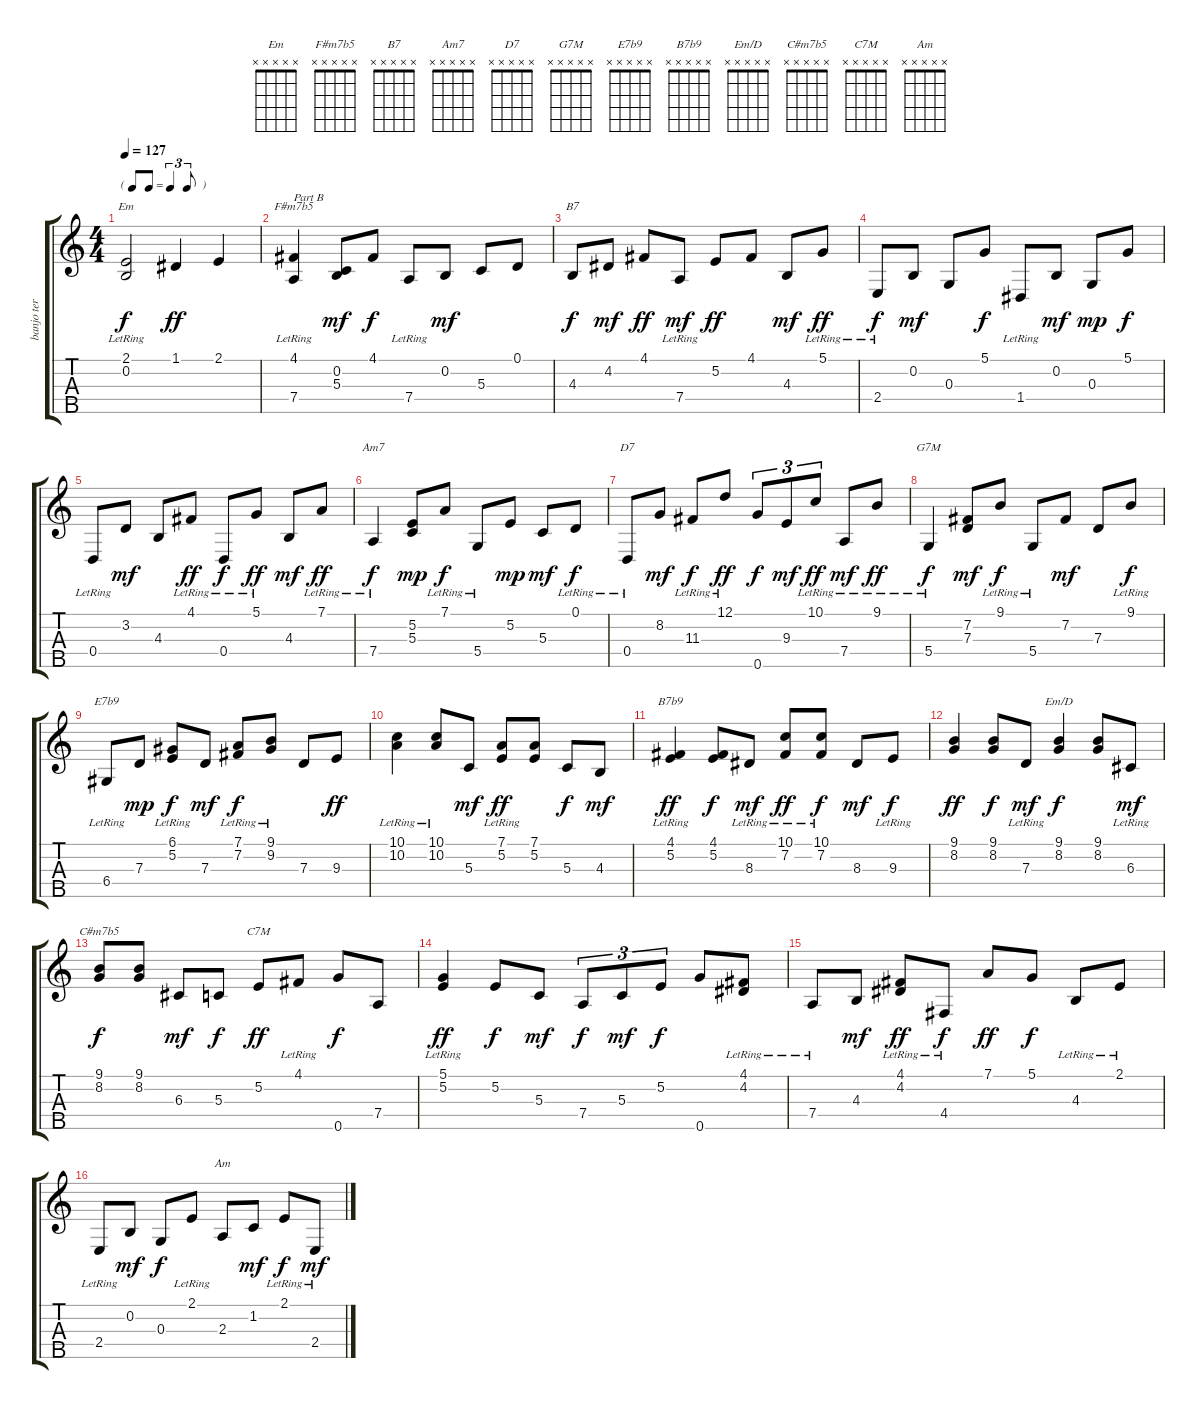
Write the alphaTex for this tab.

\track ("banjo ter" "banjo ter") {instrument shamisen}
\staff {score tabs}
\tuning (D4 B3 G3 D3 G4) {hide}
\chord ("Em" x x x x x) {firstfret 0}
\chord ("F#m7b5" x x x x x) {firstfret 0}
\chord ("B7" x x x x x) {firstfret 0}
\chord ("Am7" x x x x x) {firstfret 0}
\chord ("D7" x x x x x) {firstfret 0}
\chord ("G7M" x x x x x) {firstfret 0}
\chord ("E7b9" x x x x x) {firstfret 0}
\chord ("B7b9" x x x x x) {firstfret 0}
\chord ("Em/D" x x x x x) {firstfret 0}
\chord ("C#m7b5" x x x x x) {firstfret 0}
\chord ("C7M" x x x x x) {firstfret 0}
\chord ("Am" x x x x x) {firstfret 0}
\ts (4 4)
\tf triplet8th
\tempo 127
\clef g2
\ks c
(2.1{lr} 0.2{lr}).2{ch "Em" dy f} 1.1.4{dy ff} 2.1.4 |
(4.1 7.4{lr}).4{ch "F#m7b5" txt "Part B"} (0.2 5.3).8{dy mf} 4.1.8{dy f} 7.4{lr}.8 0.2.8{dy mf} 5.3.8 0.1.8 |
4.3.8{ch "B7" dy f} 4.2.8{dy mf} 4.1.8{dy ff} 7.4{lr}.8{dy mf} 5.2.8{dy ff} 4.1.8 4.3.8{dy mf} 5.1{lr}.8{dy ff} |
2.4{lr}.8{dy f} 0.2.8{dy mf} 0.3.8 5.1.8{dy f} 1.4{lr}.8 0.2.8{dy mf} 0.3.8{dy mp} 5.1.8{dy f} |
0.4{lr}.8 3.2.8{dy mf} 4.3.8 4.1{lr}.8{dy ff} 0.4{lr}.8{dy f} 5.1{lr}.8{dy ff} 4.3.8{dy mf} 7.1{lr}.8{dy ff} |
7.4{lr}.4{ch "Am7" dy f} (5.2 5.3).8{dy mp} 7.1{lr}.8{dy f} 5.4{lr}.8 5.2.8{dy mp} 5.3.8{dy mf} 0.1{lr}.8{dy f} |
0.4{lr}.8{ch "D7"} 8.2.8{dy mf} 11.3{lr}.8{dy f} 12.1{lr}.8{dy ff} 0.5.8{tu (3 2) dy f} 9.3.8{tu (3 2) dy mf} 10.1{lr}.8{tu (3 2) dy ff} 7.4{lr}.8{dy mf} 9.1{lr}.8{dy ff} |
5.4{lr}.4{ch "G7M" dy f} (7.2 7.3).8{dy mf} 9.1{lr}.8{dy f} 5.4{lr}.8 7.2.8{dy mf} 7.3.8 9.1{lr}.8{dy f} |
6.4{lr}.8{ch "E7b9"} 7.3.8{dy mp} (6.1{lr} 5.2).8{dy f} 7.3.8{dy mf} (7.1{lr} 7.2).8{dy f} (9.1{lr} 9.2).8 7.3.8 9.3.8{dy ff} |
(10.1{lr} 10.2).4 (10.1{lr} 10.2).8 5.3.8{dy mf} (7.1{lr} 5.2).8{dy ff} (7.1 5.2).8 5.3.8{dy f} 4.3.8{dy mf} |
(4.1{lr} 5.2).4{ch "B7b9" dy ff} (4.1 5.2).8{dy f} 8.3{lr}.8{dy mf} (10.1{lr} 7.2).8{dy ff} (10.1{lr} 7.2).8{dy f} 8.3.8{dy mf} 9.3{lr}.8{dy f} |
(9.1 8.2).4{dy ff} (9.1 8.2).8{dy f} 7.3{lr}.8{dy mf} (9.1 8.2).4{ch "Em/D" dy f} (9.1 8.2).8 6.3{lr}.8{dy mf} |
(9.1 8.2).8{ch "C#m7b5" dy f} (9.1 8.2).8 6.3.8{dy mf} 5.3.8{dy f} 5.2.8{ch "C7M" dy ff} 4.1{lr}.8 0.5.8{dy f} 7.4.8 |
(5.1{lr} 5.2).4{dy ff} 5.2.8{dy f} 5.3.8{dy mf} 7.4.8{tu (3 2) dy f} 5.3.8{tu (3 2) dy mf} 5.2.8{tu (3 2) dy f} 0.5.8 (4.1{lr} 4.2).8 |
7.4{lr}.8 4.3.8{dy mf} (4.1{lr} 4.2).8{dy ff} 4.4{lr}.8{dy f} 7.1.8{dy ff} 5.1.8{dy f} 4.3{lr}.8 2.1{lr}.8 |
2.4{lr}.8 0.2.8{dy mf} 0.3.8{dy f} 2.1{lr}.8 2.3.8{ch "Am"} 1.2.8{dy mf} 2.1{lr}.8{dy f} 2.4{lr}.8{dy mf}
